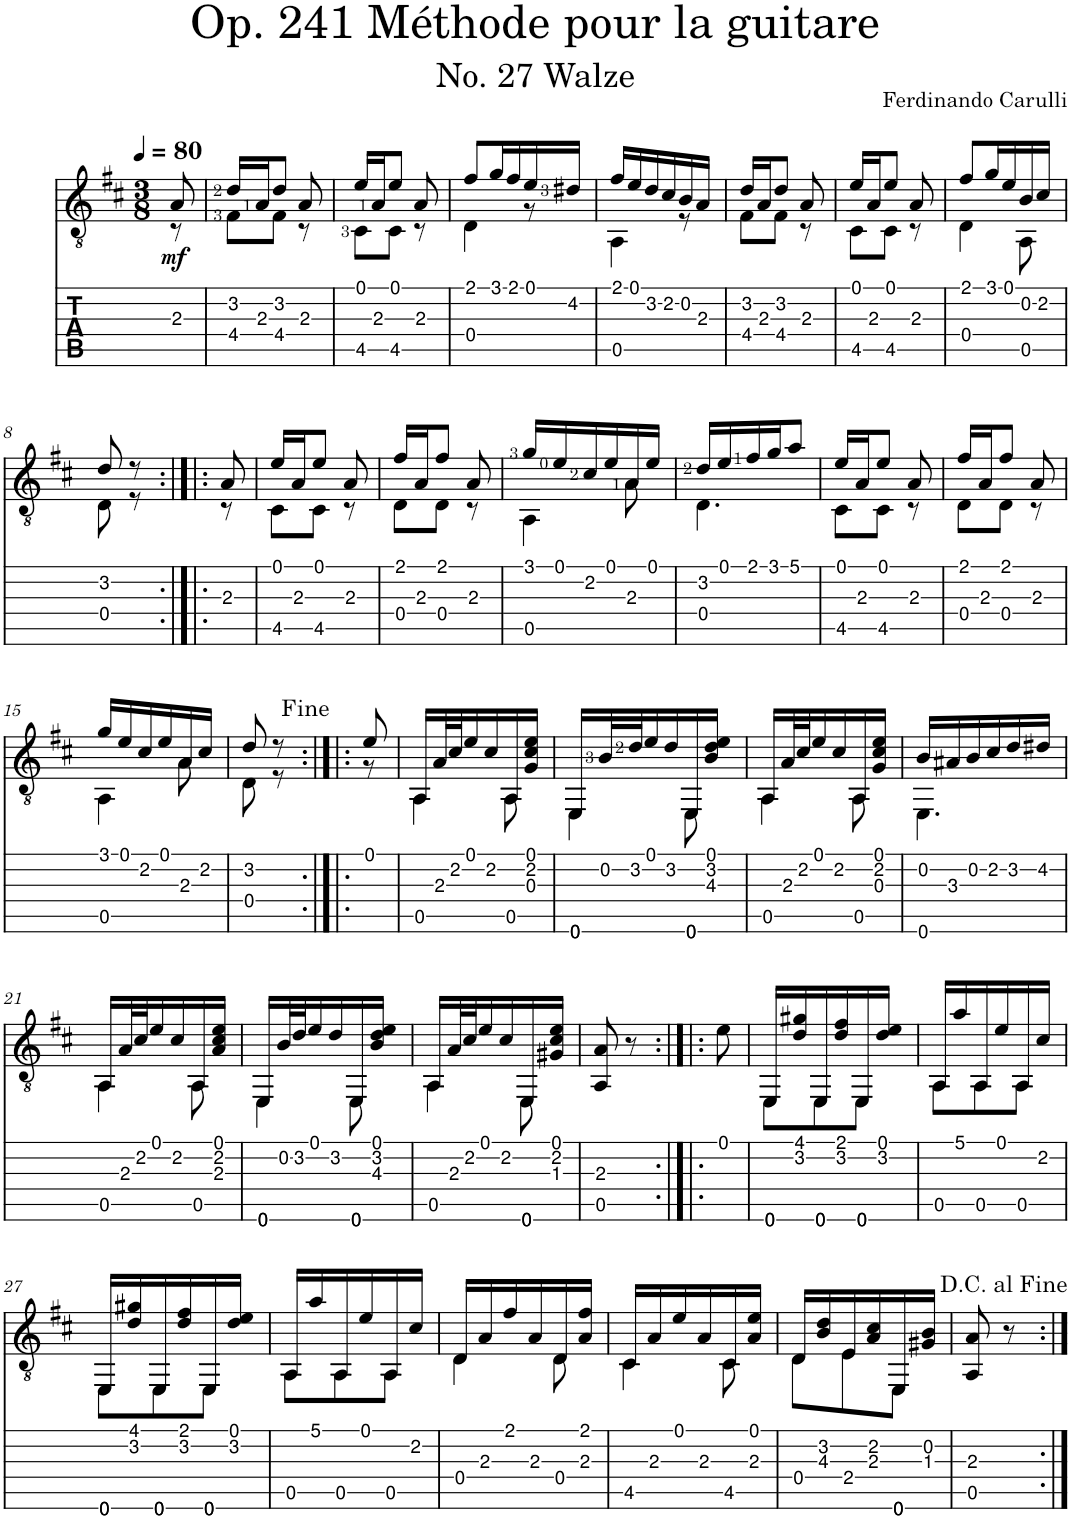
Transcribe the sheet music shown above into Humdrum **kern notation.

**kern	**kern	**dynam
*part1	*part1	*part1
*staff2	*staff1	*staff1/2
*I"Classical Guitar	*	*
*stria6	*	*
*	*clefGv2	*
*k[f#c#]	*k[f#c#]	*
*D:	*D:	*
*M3/8	*M3/8	*
*MM80	*MM80	*
=	=	=
*^	*^	*
!	!	!	!	!LO:DY:b
8A	8r	8A/	8r	mf
=1	=1	=1	=1	=1
16dLL	8F#L	16d/LL	8F#\L	.
16AJ	.	16A/J	.	.
8d	8F#J	8d/J	8F#\J	.
8AJ	8r	8A/	8r	.
=2	=2	=2	=2	=2
16eLL	8C#L	16e/LL	8C#\L	.
16AJ	.	16A/J	.	.
8e	8C#J	8e/J	8C#\J	.
8AJ	8r	8A/	8r	.
=3	=3	=3	=3	=3
8f#L	4D	8f#/L	4D\	.
16gL	.	16g/L	.	.
16f#	.	16f#/	.	.
16e	8r	16e/	8r	.
16d#XJJ	.	16d#X/JJ	.	.
=4	=4	=4	=4	=4
16f#LL	4AA	16f#/LL	4AA\	.
16e	.	16e/	.	.
16d	.	16d/	.	.
16c#	.	16c#/	.	.
16B	8r	16B/	8r	.
16AJJ	.	16A/JJ	.	.
=5	=5	=5	=5	=5
16dLL	8F#L	16d/LL	8F#\L	.
16AJ	.	16A/J	.	.
8d	8F#J	8d/J	8F#\J	.
8AJ	8r	8A/	8r	.
=6	=6	=6	=6	=6
16eLL	8C#L	16e/LL	8C#\L	.
16AJ	.	16A/J	.	.
8e	8C#J	8e/J	8C#\J	.
8AJ	8r	8A/	8r	.
=7	=7	=7	=7	=7
8f#L	4D	8f#/L	4D\	.
16gL	.	16g/L	.	.
16e	.	16e/	.	.
16B	8AA	16B/	8AA\	.
16c#JJ	.	16c#/JJ	.	.
!!LO:LB:g=z	!!
=8	=8	=8	=8	=8
8d	8D	8d/	8D\	.
8r	8r	8r	8r	.
=8X1:|!|:	=8X1:|!|:	=8X1:|!|:	=8X1:|!|:	=8X1:|!|:
8A	8r	8A/	8r	.
=9	=9	=9	=9	=9
16eLL	8C#L	16e/LL	8C#\L	.
16AJ	.	16A/J	.	.
8e	8C#J	8e/J	8C#\J	.
8AJ	8r	8A/	8r	.
=10	=10	=10	=10	=10
16f#LL	8DL	16f#/LL	8D\L	.
16AJ	.	16A/J	.	.
8f#	8DJ	8f#/J	8D\J	.
8AJ	8r	8A/	8r	.
=11	=11	=11	=11	=11
16gLL	4AA	16g/LL	4AA\	.
16e	.	16e/	.	.
16c#	.	16c#/	.	.
16e	.	16e/	.	.
16A	8A	16A/	8A\	.
16eJJ	.	16e/JJ	.	.
=12	=12	=12	=12	=12
16dLL	4.D	16d/LL	4.D\	.
16e	.	16e/	.	.
16f#	.	16f#/	.	.
16gJ	.	16g/J	.	.
8aJ	.	8a/J	.	.
=13	=13	=13	=13	=13
16eLL	8C#L	16e/LL	8C#\L	.
16AJ	.	16A/J	.	.
8e	8C#J	8e/J	8C#\J	.
8AJ	8r	8A/	8r	.
=14	=14	=14	=14	=14
16f#LL	8DL	16f#/LL	8D\L	.
16AJ	.	16A/J	.	.
8f#	8DJ	8f#/J	8D\J	.
8AJ	8r	8A/	8r	.
!!LO:LB:g=z	!!
=15	=15	=15	=15	=15
16gLL	4AA	16g/LL	4AA\	.
16e	.	16e/	.	.
16c#	.	16c#/	.	.
16e	.	16e/	.	.
16A	8A	16A/	8A\	.
16c#JJ	.	16c#/JJ	.	.
=16	=16	=16	=16	=16
8d	8D	8d/	8D\	.
8r	8r	8r	8r	.
=16X2:|!|:	=16X2:|!|:	=16X2:|!|:	=16X2:|!|:	=16X2:|!|:
8e	8r	8e/	8r	.
=17	=17	=17	=17	=17
16AALL	4AA	16AA/LL	4AA\	.
32AL	.	32A/L	.	.
32c#J	.	32c#/J	.	.
16e	.	16e/	.	.
16c#	.	16c#/	.	.
16AA	8AA	16AA/	8AA\	.
16G\ 16c#\ 16e\JJ	.	16G/ 16c#/ 16e/JJ	.	.
=18	=18	=18	=18	=18
16EELL	4EE	16EE/LL	4EE\	.
32BL	.	32B/L	.	.
32dJ	.	32d/J	.	.
16e	.	16e/	.	.
16d	.	16d/	.	.
16EE	8EE	16EE/	8EE\	.
16B\ 16d\ 16e\JJ	.	16B/ 16d/ 16e/JJ	.	.
=19	=19	=19	=19	=19
16AALL	4AA	16AA/LL	4AA\	.
32AL	.	32A/L	.	.
32c#J	.	32c#/J	.	.
16e	.	16e/	.	.
16c#	.	16c#/	.	.
16AA	8AA	16AA/	8AA\	.
16G\ 16c#\ 16e\JJ	.	16G/ 16c#/ 16e/JJ	.	.
=20	=20	=20	=20	=20
16BLL	4.EE	16B/LL	4.EE\	.
16A#X	.	16A#X/	.	.
16B	.	16B/	.	.
16c#	.	16c#/	.	.
16d	.	16d/	.	.
16d#XJJ	.	16d#X/JJ	.	.
!!LO:LB:g=z	!!
=21	=21	=21	=21	=21
16AALL	4AA	16AA/LL	4AA\	.
32AL	.	32A/L	.	.
32c#J	.	32c#/J	.	.
16e	.	16e/	.	.
16c#	.	16c#/	.	.
16AA	8AA	16AA/	8AA\	.
16A\ 16c#\ 16e\JJ	.	16A/ 16c#/ 16e/JJ	.	.
=22	=22	=22	=22	=22
16EELL	4EE	16EE/LL	4EE\	.
32BL	.	32B/L	.	.
32dJ	.	32d/J	.	.
16e	.	16e/	.	.
16d	.	16d/	.	.
16EE	8EE	16EE/	8EE\	.
16B\ 16d\ 16e\JJ	.	16B/ 16d/ 16e/JJ	.	.
=23	=23	=23	=23	=23
16AALL	4AA	16AA/LL	4AA\	.
32AL	.	32A/L	.	.
32c#J	.	32c#/J	.	.
16e	.	16e/	.	.
16c#	.	16c#/	.	.
16EE	8EE	16EE/	8EE\	.
16G#X\ 16c#\ 16e\JJ	.	16G#X/ 16c#/ 16e/JJ	.	.
*v	*v	*	*	*
*	*v	*v	*
=24	=24	=24
8AA 8A	8AA/ 8A/	.
8r	8r	.
=24X3:|!|:	=24X3:|!|:	=24X3:|!|:
8e	8e\	.
=25	=25	=25
*^	*^	*
16EELL	8EEL	16EE/LL	8EE\L	.
16d\ 16g#X\	.	16d/ 16g#X/	.	.
16EE	8EE	16EE/	8EE\	.
16d\ 16f#\	.	16d/ 16f#/	.	.
16EE	8EEJ	16EE/	8EE\J	.
16d\ 16e\JJ	.	16d/ 16e/JJ	.	.
=26	=26	=26	=26	=26
16AALL	8AAL	16AA/LL	8AA\L	.
16a	.	16a/	.	.
16AA	8AA	16AA/	8AA\	.
16e	.	16e/	.	.
16AA	8AAJ	16AA/	8AA\J	.
16c#JJ	.	16c#/JJ	.	.
!!LO:LB:g=z	!!
=27	=27	=27	=27	=27
16EELL	8EEL	16EE/LL	8EE\L	.
16d\ 16g#X\	.	16d/ 16g#X/	.	.
16EE	8EE	16EE/	8EE\	.
16d\ 16f#\	.	16d/ 16f#/	.	.
16EE	8EEJ	16EE/	8EE\J	.
16d\ 16e\JJ	.	16d/ 16e/JJ	.	.
=28	=28	=28	=28	=28
16AALL	8AAL	16AA/LL	8AA\L	.
16a	.	16a/	.	.
16AA	8AA	16AA/	8AA\	.
16e	.	16e/	.	.
16AA	8AAJ	16AA/	8AA\J	.
16c#JJ	.	16c#/JJ	.	.
=29	=29	=29	=29	=29
16DLL	4D	16D/LL	4D\	.
16A	.	16A/	.	.
16f#	.	16f#/	.	.
16A	.	16A/	.	.
16D	8D	16D/	8D\	.
16A\ 16f#\JJ	.	16A/ 16f#/JJ	.	.
=30	=30	=30	=30	=30
16C#LL	4C#	16C#/LL	4C#\	.
16A	.	16A/	.	.
16e	.	16e/	.	.
16A	.	16A/	.	.
16C#	8C#	16C#/	8C#\	.
16A\ 16e\JJ	.	16A/ 16e/JJ	.	.
=31	=31	=31	=31	=31
16DLL	8DL	16D/LL	8D\L	.
16B\ 16d\	.	16B/ 16d/	.	.
16E	8E	16E/	8E\	.
16A\ 16c#\	.	16A/ 16c#/	.	.
16EE	8EEJ	16EE/	8EE\J	.
16G#X\ 16B\JJ	.	16G#X/ 16B/JJ	.	.
*v	*v	*	*	*
*	*v	*v	*
=32	=32	=32
8AA 8A	8AA/ 8A/	.
8r	8r	.
=:|!	=:|!	=:|!
*-	*-	*-
